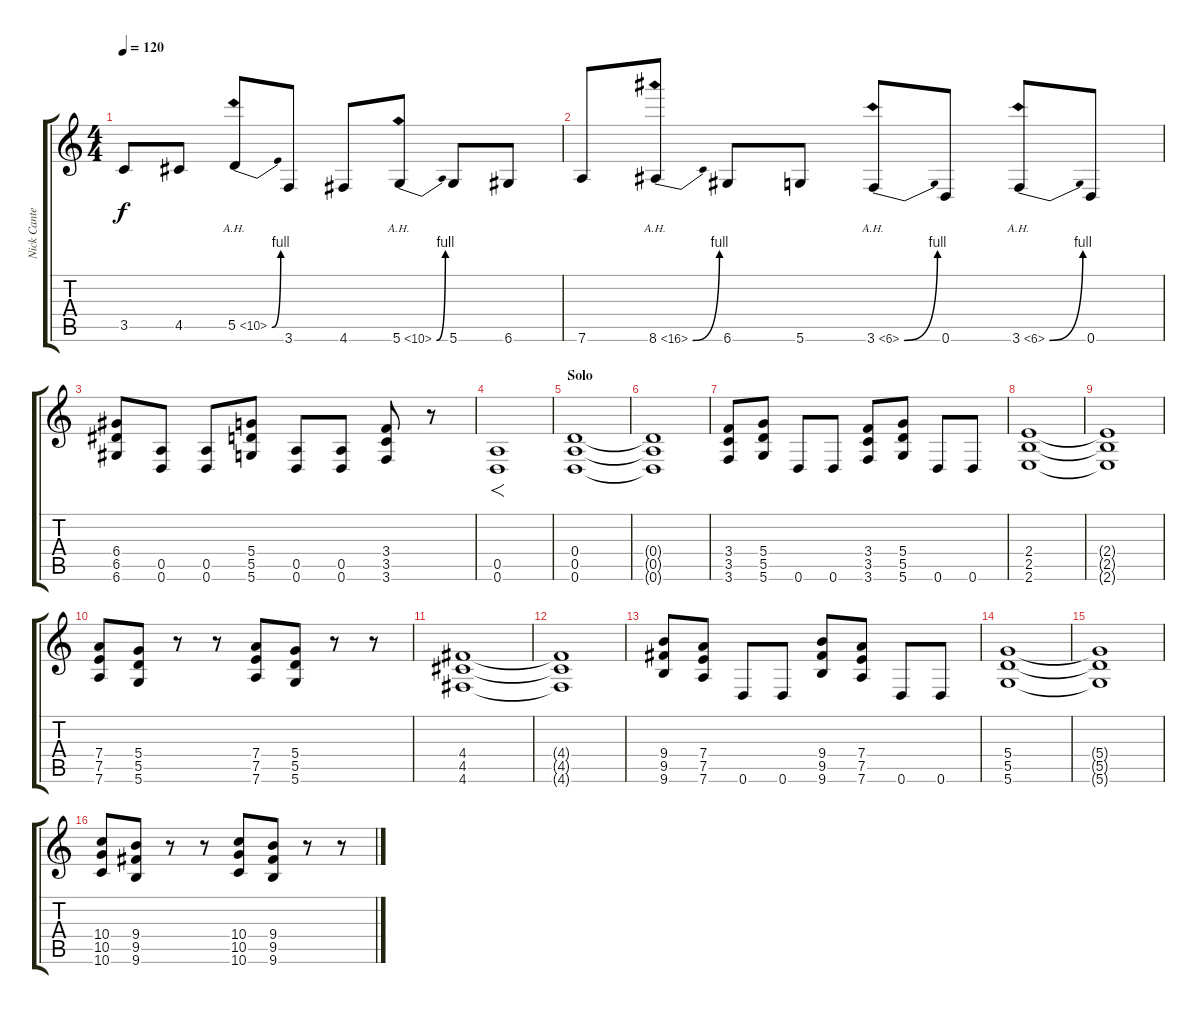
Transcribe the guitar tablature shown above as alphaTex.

\track ("Nick Cantenese" "Nick Cante") {instrument distortionguitar}
\staff {score tabs}
\tuning (E4 B3 G3 D3 A2 D2) {hide}
\ts (4 4)
\tempo 120
\clef g2
\ks c
3.5.8{dy f} 4.5.8 5.5{be (bend 0 0 60 4) ah 5}.8 3.6.8 4.6.8 5.6{be (bend 0 0 60 4) ah 5}.8 5.6.8 6.6.8 |
7.6.8 8.6{be (bend 0 0 60 4) ah 8}.8 6.6.8 5.6.8 3.6{be (bend 0 0 60 4) ah 3}.8 0.6.8 3.6{be (bend 0 0 60 4) ah 3}.8 0.6.8 |
(6.4 6.5 6.6).8 (0.5 0.6).8 (0.5 0.6).8 (5.4 5.5 5.6).8 (0.5 0.6).8 (0.5 0.6).8 (3.4 3.5 3.6).8 r.8 |
(0.5 0.6).1{f} |
\section ("" "Solo")
(0.4 0.5 0.6).1 |
(0.4{t} 0.5{t} 0.6{t}).1 |
(3.4 3.5 3.6).8 (5.4 5.5 5.6).8 0.6.8 0.6.8 (3.4 3.5 3.6).8 (5.4 5.5 5.6).8 0.6.8 0.6.8 |
(2.4 2.5 2.6).1 |
(2.4{t} 2.5{t} 2.6{t}).1 |
(7.4 7.5 7.6).8 (5.4 5.5 5.6).8 r.8 r.8 (7.4 7.5 7.6).8 (5.4 5.5 5.6).8 r.8 r.8 |
(4.4 4.5 4.6).1 |
(4.4{t} 4.5{t} 4.6{t}).1 |
(9.4 9.5 9.6).8 (7.4 7.5 7.6).8 0.6.8 0.6.8 (9.4 9.5 9.6).8 (7.4 7.5 7.6).8 0.6.8 0.6.8 |
(5.4 5.5 5.6).1 |
(5.4{t} 5.5{t} 5.6{t}).1 |
(10.4 10.5 10.6).8 (9.4 9.5 9.6).8 r.8 r.8 (10.4 10.5 10.6).8 (9.4 9.5 9.6).8 r.8 r.8
